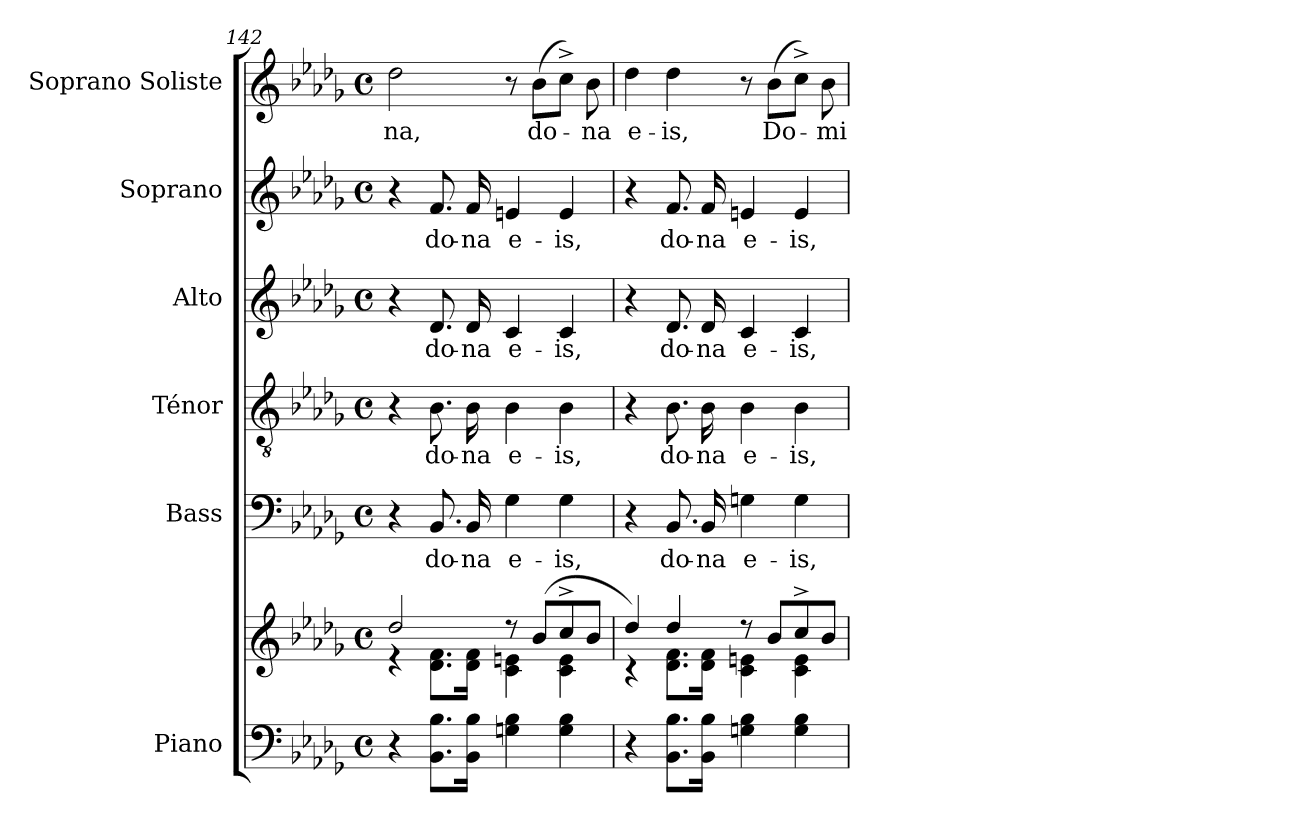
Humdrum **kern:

**kern	**kern	**kern	**text	**kern	**text	**kern	**text	**kern	**text	**kern	**text
*part6	*part6	*part5	*part5	*part4	*part4	*part3	*part3	*part2	*part2	*part1	*part1
*staff7	*staff6	*staff5	*staff5	*staff4	*staff4	*staff3	*staff3	*staff2	*staff2	*staff1	*staff1
*I"Piano	*	*I"Bass	*	*I"Ténor	*	*I"Alto	*	*I"Soprano	*	*I"Soprano Soliste	*
*I'Pno.	*	*I'B.	*	*I'T.	*	*I'A.	*	*I'S.	*	*	*
*clefF4	*clefG2	*clefF4	*	*clefGv2	*	*clefG2	*	*clefG2	*	*clefG2	*
*k[b-e-a-d-g-]	*k[b-e-a-d-g-]	*k[b-e-a-d-g-]	*	*k[b-e-a-d-g-]	*	*k[b-e-a-d-g-]	*	*k[b-e-a-d-g-]	*	*k[b-e-a-d-g-]	*
*M4/4	*M4/4	*M4/4	*	*M4/4	*	*M4/4	*	*M4/4	*	*M4/4	*
*met(c)	*met(c)	*met(c)	*	*met(c)	*	*met(c)	*	*met(c)	*	*met(c)	*
=142	=142	=142	=142	=142	=142	=142	=142	=142	=142	=142	=142
*	*^	*	*	*	*	*	*	*	*	*	*
4r	2dd-/	4r	4r	.	4r	.	4r	.	4r	.	2dd-\	-na,
8.BB-\ 8.B-\L	.	8.d-\ 8.f\L	8.BB-/	do-	8.B-\	do-	8.d-/	do-	8.f/	do-	.	.
16BB-\ 16B-\Jk	.	16d-\ 16f\Jk	16BB-/	-na	16B-\	-na	16d-/	-na	16f/	-na	.	.
4Gn\ 4B-\	8r	4c\ 4en\	4G-\	e-	4B-\	e-	4c/	e-	4en/	e-	8r	.
.	(8b-/L	.	.	.	.	.	.	.	.	.	(8b-\L	do-
4G\ 4B-\	8cc^/	4c\ 4e\	4G-\	-is,	4B-\	-is,	4c/	-is,	4e/	-is,	8cc^\J)	.
.	8b-/J	.	.	.	.	.	.	.	.	.	8b-\	-na
=143	=143	=143	=143	=143	=143	=143	=143	=143	=143	=143	=143	=143
4r	4dd-/)	4r	4r	.	4r	.	4r	.	4r	.	4dd-\	e-
8.BB-\ 8.B-\L	4dd-/	8.d-\ 8.f\L	8.BB-/	do-	8.B-\	do-	8.d-/	do-	8.f/	do-	4dd-\	-is,
16BB-\ 16B-\Jk	.	16d-\ 16f\Jk	16BB-/	-na	16B-\	-na	16d-/	-na	16f/	-na	.	.
4Gn\ 4B-\	8r	4c\ 4en\	4Gn\	e-	4B-\	e-	4c/	e-	4en/	e-	8r	.
.	8b-/L	.	.	.	.	.	.	.	.	.	(8b-\L	Do-
4G\ 4B-\	8cc^/	4c\ 4e\	4G\	-is,	4B-\	-is,	4c/	-is,	4e/	-is,	8cc^\J)	.
.	8b-/J	.	.	.	.	.	.	.	.	.	8b-\	-mi-
*	*v	*v	*	*	*	*	*	*	*	*	*	*
=	=	=	=	=	=	=	=	=	=	=	=
*-	*-	*-	*-	*-	*-	*-	*-	*-	*-	*-	*-
